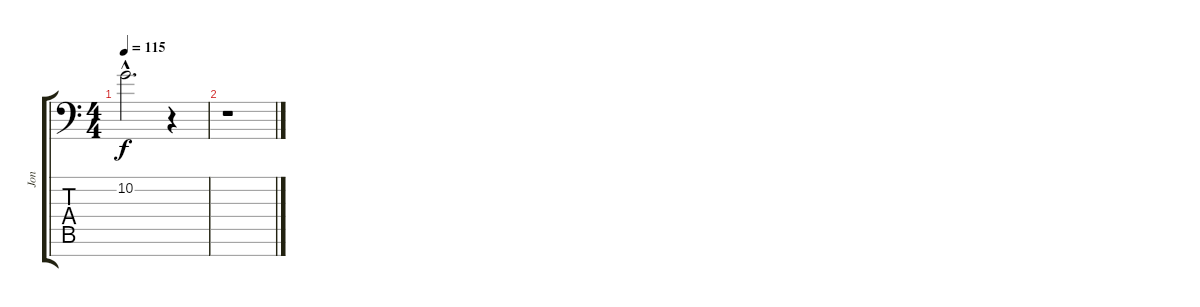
\track ("Jon" "Jon") {instrument bagpipe}
\staff {score tabs}
\tuning (D4 A3 F3 C3 G2 D2 A1) {hide}
\ts (4 4)
\section ("" "")
\tempo 115
\clef f4
\ks c
10.2{hac t}.2{d dy f} r.4 |
r.1
